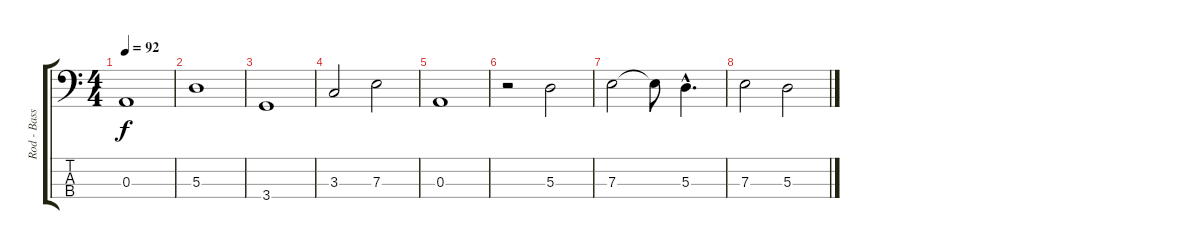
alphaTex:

\track ("Rod - Bass" "Rod - Bass") {instrument electricbassfinger}
\staff {score tabs}
\tuning (G2 D2 A1 E1) {hide}
\ts (4 4)
\tempo 92
\clef f4
\ks c
0.3.1{dy f} |
5.3.1 |
3.4.1 |
3.3.2 7.3.2 |
0.3.1 |
r.2 5.3.2 |
7.3.2 7.3{t}.8 5.3{hac}.4{d} |
7.3.2 5.3.2
